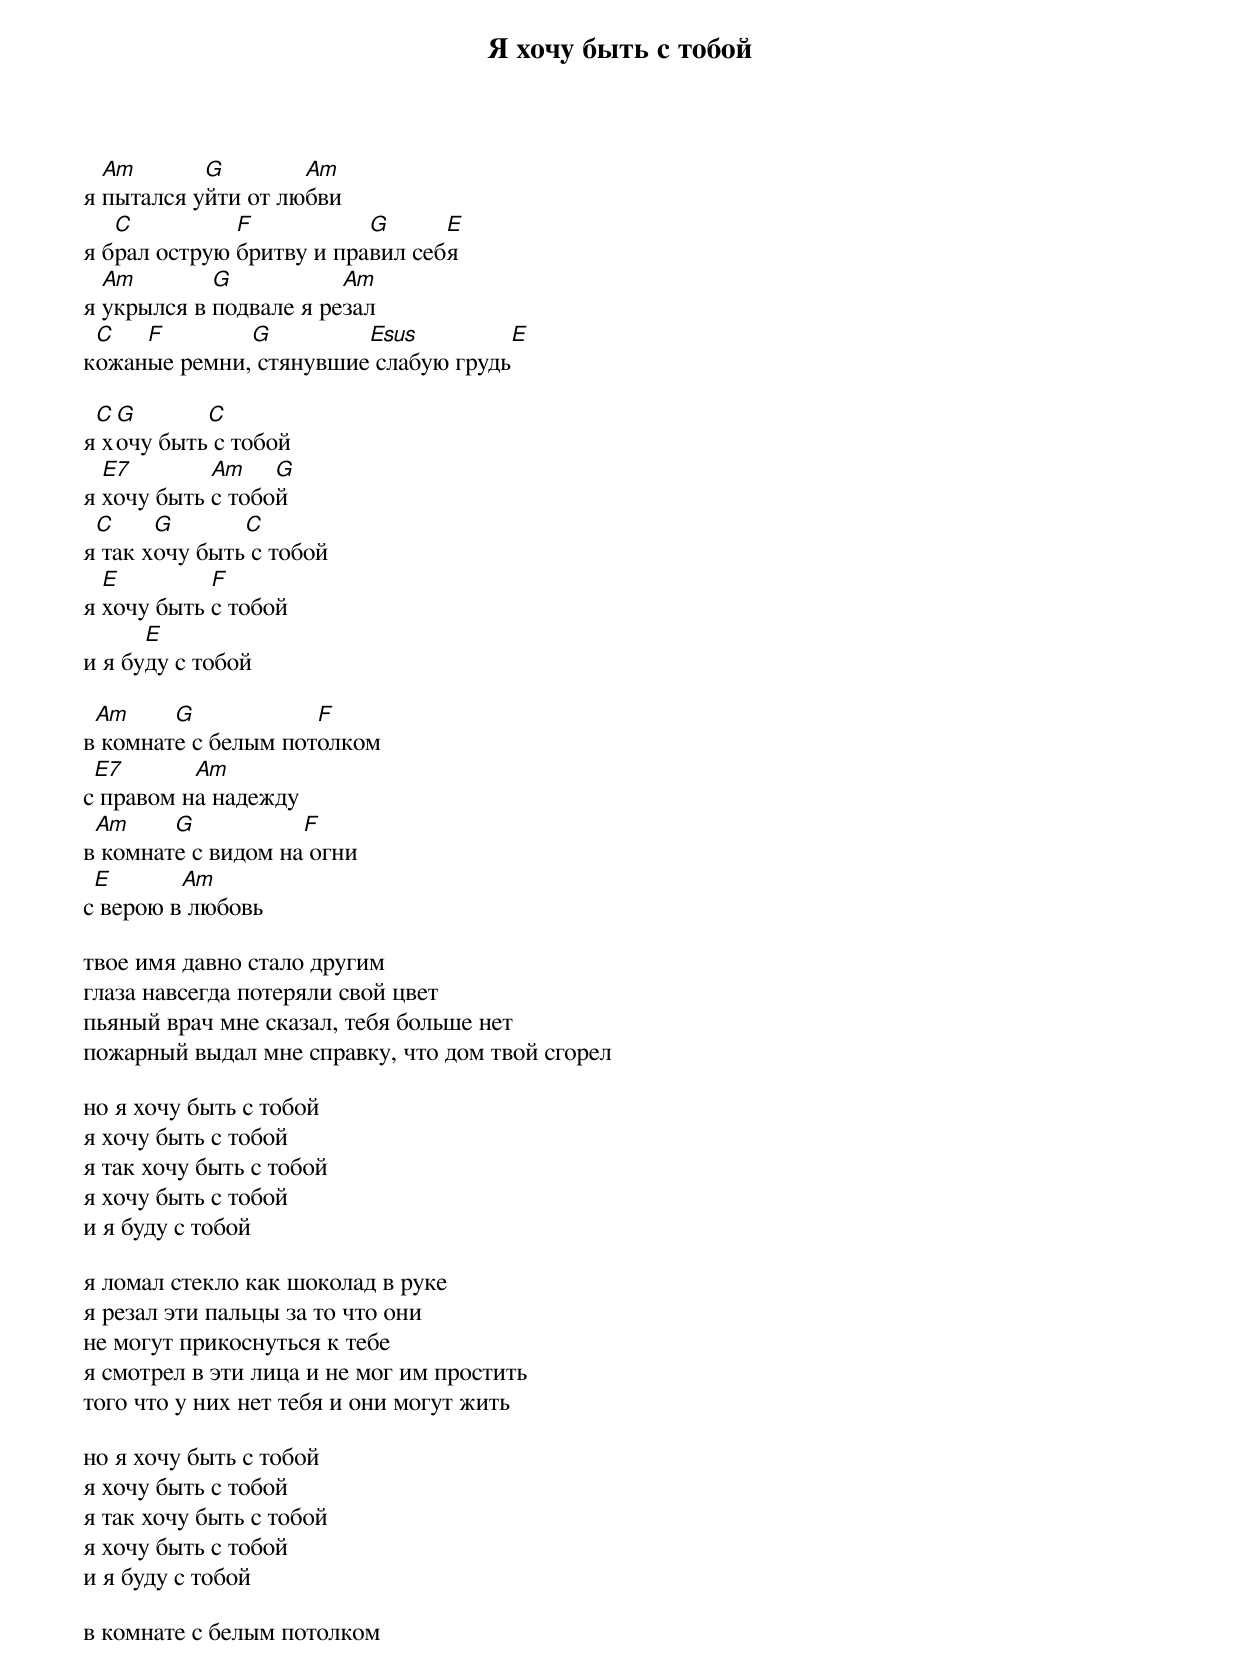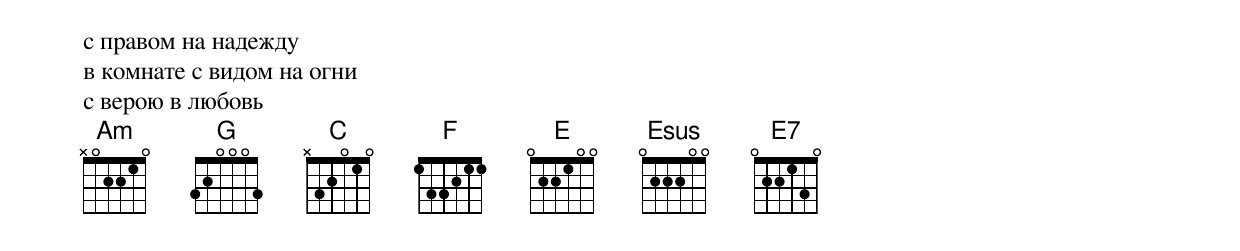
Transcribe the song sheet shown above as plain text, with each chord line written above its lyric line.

			Я хочу быть с тобой
  Am       G        Am
я пытался уйти от любви
   C          F           G      E
я брал острую бритву и правил себя
  Am        G           Am
я укрылся в подвале я резал
 C   F        G         Esus           E
кожаные ремни, стянувшие слабую грудь

 C G       C
я хочу быть с тобой
  E7        Am    G
я хочу быть с тобой
 C     G       C
я так хочу быть с тобой
  E         F
я хочу быть с тобой
      E
и я буду с тобой

 Am     G            F
в комнате с белым потолком
 E7       Am
с правом на надежду
 Am     G           F
в комнате с видом на огни
 E       Am
с верою в любовь

твое имя давно стало другим
глаза навсегда потеряли свой цвет
пьяный врач мне сказал, тебя больше нет
пожарный выдал мне справку, что дом твой сгорел

но я хочу быть с тобой
я хочу быть с тобой
я так хочу быть с тобой
я хочу быть с тобой
и я буду с тобой

я ломал стекло как шоколад в руке
я резал эти пальцы за то что они
не могут прикоснуться к тебе
я смотрел в эти лица и не мог им простить
того что у них нет тебя и они могут жить

но я хочу быть с тобой
я хочу быть с тобой
я так хочу быть с тобой
я хочу быть с тобой
и я буду с тобой

в комнате с белым потолком
с правом на надежду
в комнате с видом на огни
с верою в любовь
